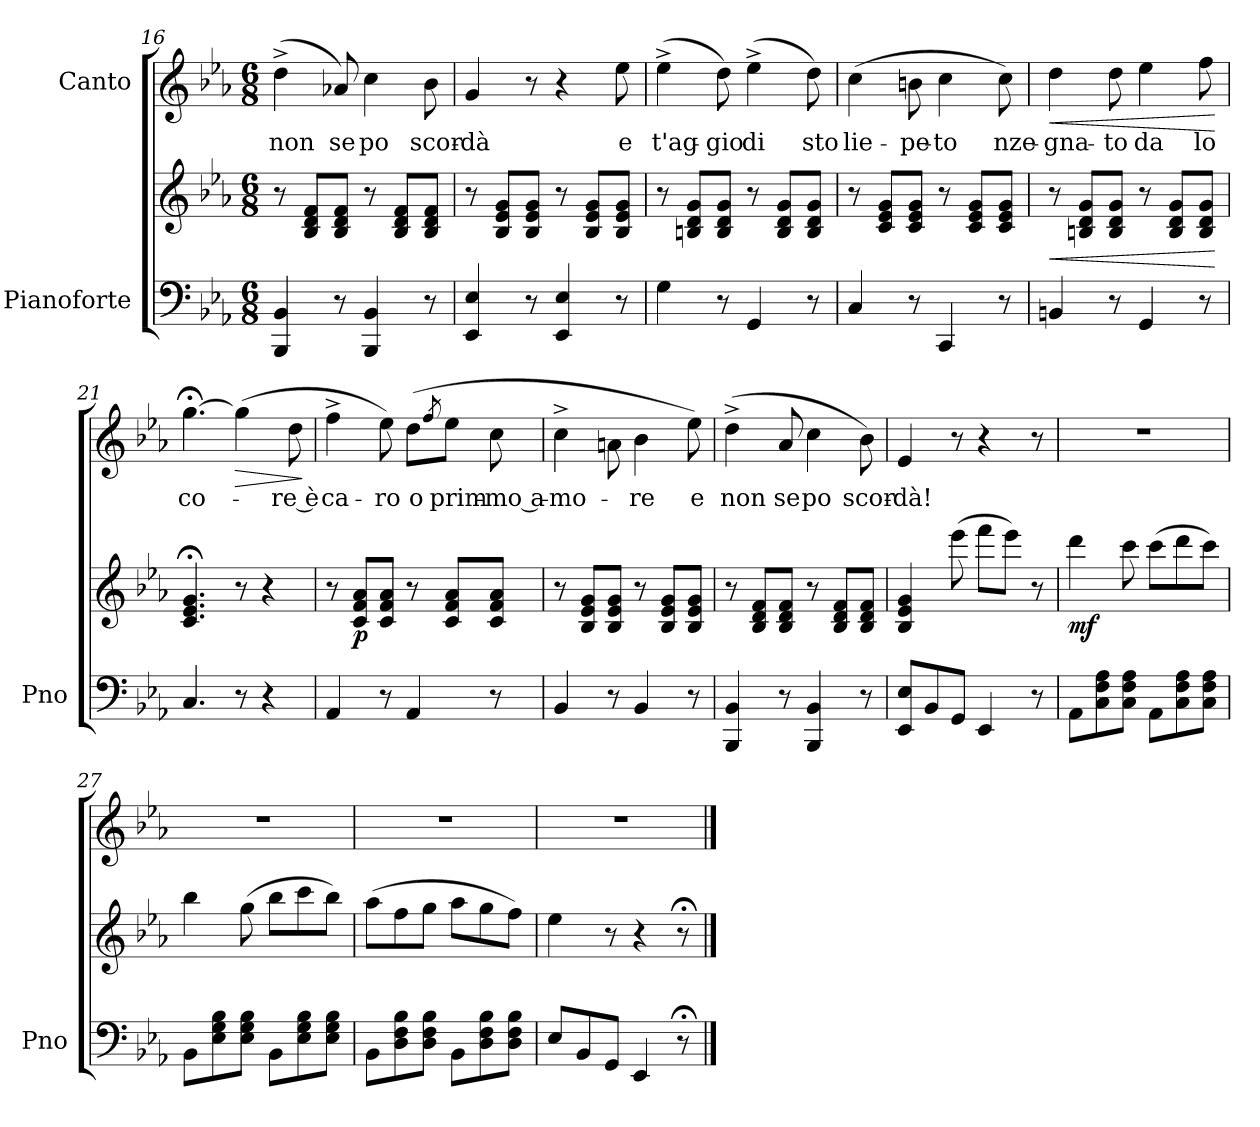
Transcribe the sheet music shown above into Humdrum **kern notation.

**kern	**kern	**dynam	**kern	**text	**dynam
*part2	*part2	*part2	*part1	*part1	*part1
*staff3	*staff2	*staff2/3	*staff1	*staff1	*staff1
*I"Pianoforte	*	*	*I"Canto	*	*
*I'Pno	*	*	*	*	*
!!LO:LB:g=z
*clefF4	*clefG2	*	*clefG2	*	*
*k[b-e-a-]	*k[b-e-a-]	*	*k[b-e-a-]	*	*
*M6/8	*M6/8	*	*M6/8	*	*
=16	=16	=16	=16	=16	=16
!	!	!	!	!LO:LY:b	!
4BBB-/ 4BB-/	8r	.	(>4dd^\	non	.
.	8B-/ 8d/ 8f/L	.	.	.	.
!	!	!	!	!LO:LY:b	!
8r	8B-/ 8d/ 8f/J	.	8a-X/)	se	.
!	!	!	!	!LO:LY:b	!
4BBB-/ 4BB-/	8r	.	4cc\	po	.
.	8B-/ 8d/ 8f/L	.	.	.	.
!	!	!	!	!LO:LY:b	!
8r	8B-/ 8d/ 8f/J	.	8b-\	scor-	.
=17	=17	=17	=17	=17	=17
!	!	!	!	!LO:LY:b	!
4EE-/ 4E-/	8r	.	4g/	dà	.
.	8B-/ 8e-/ 8g/L	.	.	.	.
8r	8B-/ 8e-/ 8g/J	.	8r	.	.
4EE-/ 4E-/	8r	.	4r	.	.
.	8B-/ 8e-/ 8g/L	.	.	.	.
!	!	!	!	!LO:LY:b	!
8r	8B-/ 8e-/ 8g/J	.	8ee-\	e	.
=18	=18	=18	=18	=18	=18
!	!	!	!	!LO:LY:b	!
4G\	8r	.	(>4ee-^\	t'ag-	.
.	8Bn/ 8d/ 8g/L	.	.	.	.
!	!	!	!	!LO:LY:b	!
8r	8B/ 8d/ 8g/J	.	8dd\)	gio	.
!	!	!	!	!LO:LY:b	!
4GG/	8r	.	(>4ee-^\	di	.
.	8B/ 8d/ 8g/L	.	.	.	.
!	!	!	!	!LO:LY:b	!
8r	8B/ 8d/ 8g/J	.	8dd\)	sto	.
=19	=19	=19	=19	=19	=19
!	!	!	!	!LO:LY:b	!
4C/	8r	.	(>4cc\	lie-	.
.	8c/ 8e-/ 8g/L	.	.	.	.
!	!	!	!	!LO:LY:b	!
8r	8c/ 8e-/ 8g/J	.	8bn\	pe-	.
!	!	!	!	!LO:LY:b	!
4CC/	8r	.	4cc\	to	.
.	8c/ 8e-/ 8g/L	.	.	.	.
!	!	!	!	!LO:LY:b	!
8r	8c/ 8e-/ 8g/J	.	8cc\)	nze-	.
=20	=20	=20	=20	=20	=20
!	!	!LO:HP:b	!	!LO:LY:b	!LO:HP:b
4BBn/	8r	<	4dd\	gna-	<
.	8Bn/ 8d/ 8g/L	.	.	.	.
!	!	!	!	!LO:LY:b	!
8r	8B/ 8d/ 8g/J	.	8dd\	to	.
!	!	!	!	!LO:LY:b	!
4GG/	8r	.	4ee-\	da	.
.	8B/ 8d/ 8g/L	.	.	.	.
!	!	!	!	!LO:LY:b	!
8r	8B/ 8d/ 8g/J	.	8ff\	lo	.
.	.	[	.	.	[
!!LO:PB:g=z
=21	=21	=21	=21	=21	=21
!	!	!	!	!LO:LY:b	!
4.C/	4.c/;< 4.e-/;< 4.g/;<	.	[4.gg;<\	co-	.
!	!	!	!	!	!LO:HP:b
8r	8r	.	(>4gg\]	.	>
4r	4r	.	.	.	.
!	!	!	!	!LO:LY:b	!
.	.	.	8dd\	re è	.
.	.	.	.	.	]
=22	=22	=22	=22	=22	=22
!	!	!	!	!LO:LY:b	!
4AA-/	8r	.	4ff^\	ca-	.
!	!	!LO:DY:b	!	!	!
.	8c/ 8f/ 8a-/L	p	.	.	.
!	!	!	!	!LO:LY:b	!
8r	8c/ 8f/ 8a-/J	.	8ee-\)	ro	.
!	!	!	!	!LO:LY:b	!
4AA-/	8r	.	(>8dd\L	o	.
.	.	.	8qff/	.	.
!	!	!	!	!LO:LY:b	!
.	8c/ 8f/ 8a-/L	.	8ee-\J	prim-	.
!	!	!	!	!LO:LY:b	!
8r	8c/ 8f/ 8a-/J	.	8cc\	mo a-	.
=23	=23	=23	=23	=23	=23
!	!	!	!	!LO:LY:b	!
4BB-/	8r	.	4cc^\	mo-	.
.	8B-/ 8e-/ 8g/L	.	.	.	.
8r	8B-/ 8e-/ 8g/J	.	8an\	.	.
!	!	!	!	!LO:LY:b	!
4BB-/	8r	.	4b-\	re	.
.	8B-/ 8e-/ 8g/L	.	.	.	.
!	!	!	!	!LO:LY:b	!
8r	8B-/ 8e-/ 8g/J	.	8ee-\)	e	.
=24	=24	=24	=24	=24	=24
!	!	!	!	!LO:LY:b	!
4BBB-/ 4BB-/	8r	.	(>4dd^\	non	.
.	8B-/ 8d/ 8f/L	.	.	.	.
!	!	!	!	!LO:LY:b	!
8r	8B-/ 8d/ 8f/J	.	8a-/	se	.
!	!	!	!	!LO:LY:b	!
4BBB-/ 4BB-/	8r	.	4cc\	po	.
.	8B-/ 8d/ 8f/L	.	.	.	.
!	!	!	!	!LO:LY:b	!
8r	8B-/ 8d/ 8f/J	.	8b-\)	scor-	.
=25	=25	=25	=25	=25	=25
!	!	!	!	!LO:LY:b	!
8EE-/ 8E-/L	4B-/ 4e-/ 4g/	.	4e-/	dà!	.
8BB-/	.	.	.	.	.
8GG/J	(>8eee-\	.	8r	.	.
4EE-/	8fff\L	.	4r	.	.
.	8eee-\J)	.	.	.	.
8r	8r	.	8r	.	.
!!LO:LB:g=z
=26	=26	=26	=26	=26	=26
!	!	!LO:DY:b	!	!	!
8AA-\L	4ddd\	mf	2.r	.	.
8C\ 8F\ 8A-\	.	.	.	.	.
8C\ 8F\ 8A-\J	8ccc\	.	.	.	.
8AA-\L	(>8ccc\L	.	.	.	.
8C\ 8F\ 8A-\	8ddd\	.	.	.	.
8C\ 8F\ 8A-\J	8ccc\J)	.	.	.	.
=27	=27	=27	=27	=27	=27
8BB-\L	4bb-\	.	2.r	.	.
8E-\ 8G\ 8B-\	.	.	.	.	.
8E-\ 8G\ 8B-\J	(>8gg\	.	.	.	.
8BB-\L	8bb-\L	.	.	.	.
8E-\ 8G\ 8B-\	8ccc\	.	.	.	.
8E-\ 8G\ 8B-\J	8bb-\J)	.	.	.	.
=28	=28	=28	=28	=28	=28
8BB-\L	(>8aa-\L	.	2.r	.	.
8D\ 8F\ 8B-\	8ff\	.	.	.	.
8D\ 8F\ 8B-\J	8gg\J	.	.	.	.
8BB-\L	8aa-\L	.	.	.	.
8D\ 8F\ 8B-\	8gg\	.	.	.	.
8D\ 8F\ 8B-\J	8ff\J)	.	.	.	.
=29	=29	=29	=29	=29	=29
8E-/L	4ee-\	.	2.r	.	.
8BB-/	.	.	.	.	.
8GG/J	8r	.	.	.	.
4EE-/	4r	.	.	.	.
8r;<	8r;<	.	.	.	.
==	==	==	==	==	==
*-	*-	*-	*-	*-	*-
